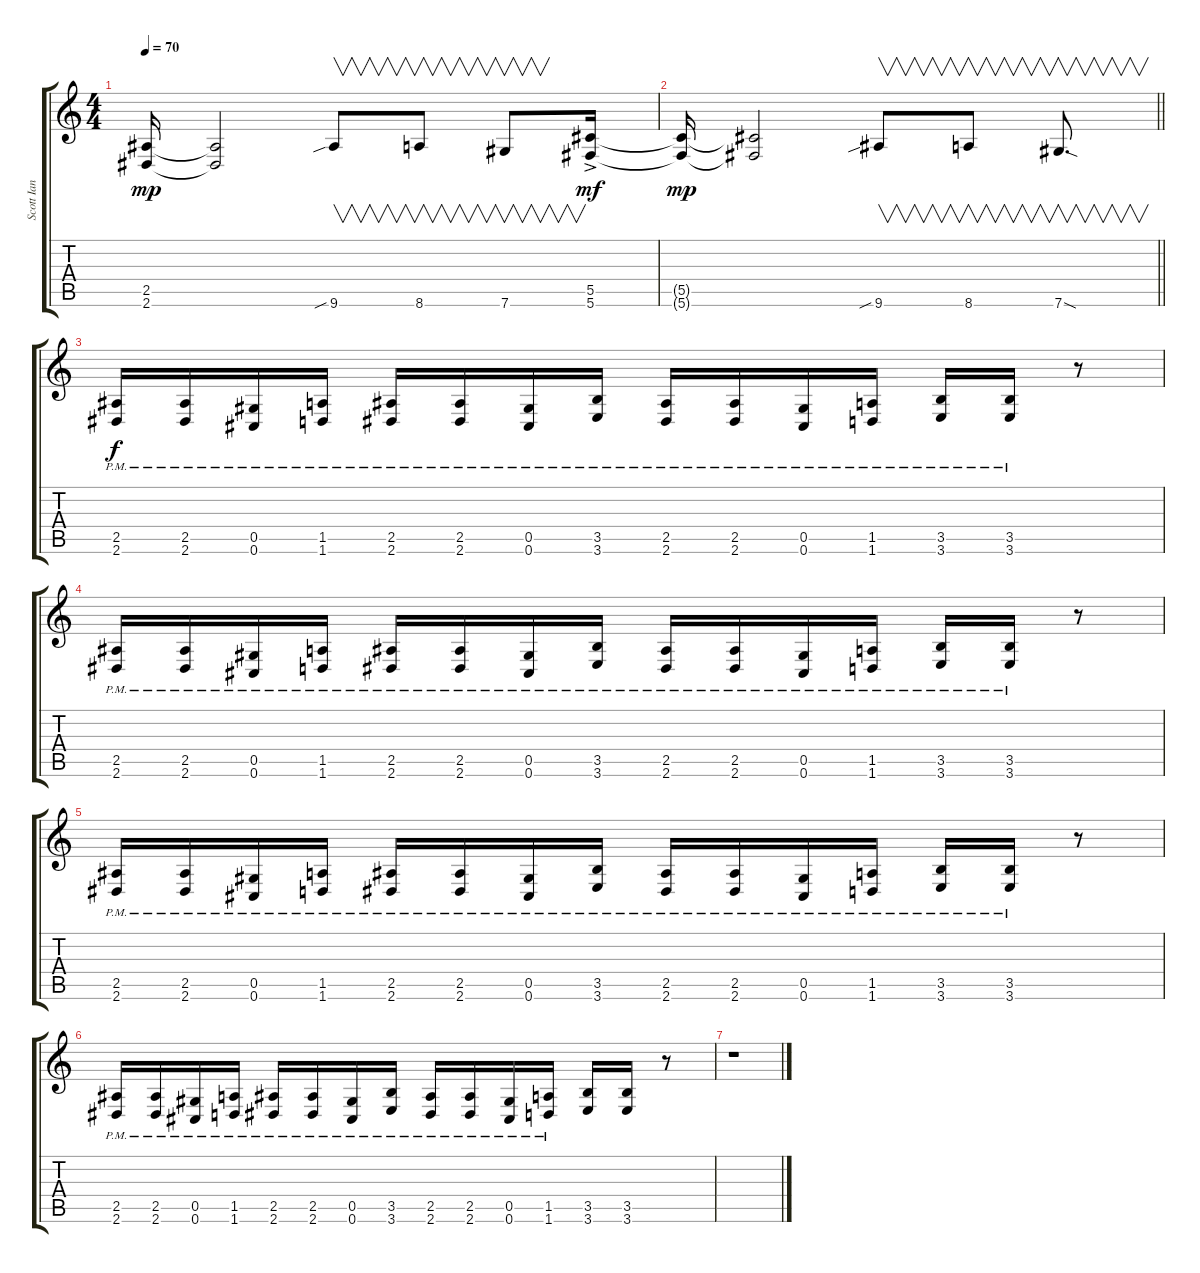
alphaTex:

\track ("Scott Ian" "Scott Ian") {instrument distortionguitar}
\staff {score tabs}
\tuning (Eb4 Bb3 Gb3 Db3 Ab2 Db2) {hide}
\ts (4 4)
\tempo 70
\clef g2
\ks c
(2.5{t} 2.6{t}).16{dy mp} (2.5{t} 2.6{t}).2 9.6{sib}.8{v} 8.6.8{v} 7.6.8{v} (5.5{ac} 5.6{ac}).16{dy mf} |
\barLineRight lightlight
(5.5{t} 5.6{t}).16{dy mp} (5.5{t} 5.6{t}).2 9.6{sib}.8{v} 8.6.8{v} 7.6{sod}.8{v d} |
(2.5{pm} 2.6{pm}).16{dy f} (2.5{pm} 2.6{pm}).16 (0.5{pm} 0.6{pm}).16 (1.5{pm} 1.6{pm}).16 (2.5{pm} 2.6{pm}).16 (2.5{pm} 2.6{pm}).16 (0.5{pm} 0.6{pm}).16 (3.5{pm} 3.6{pm}).16 (2.5{pm} 2.6{pm}).16 (2.5{pm} 2.6{pm}).16 (0.5{pm} 0.6{pm}).16 (1.5{pm} 1.6{pm}).16 (3.5{pm} 3.6{pm}).16 (3.5{pm} 3.6{pm}).16 r.8 |
(2.5{pm} 2.6{pm}).16 (2.5{pm} 2.6{pm}).16 (0.5{pm} 0.6{pm}).16 (1.5{pm} 1.6{pm}).16 (2.5{pm} 2.6{pm}).16 (2.5{pm} 2.6{pm}).16 (0.5{pm} 0.6{pm}).16 (3.5{pm} 3.6{pm}).16 (2.5{pm} 2.6{pm}).16 (2.5{pm} 2.6{pm}).16 (0.5{pm} 0.6{pm}).16 (1.5{pm} 1.6{pm}).16 (3.5{pm} 3.6{pm}).16 (3.5{pm} 3.6{pm}).16 r.8 |
(2.5{pm} 2.6{pm}).16 (2.5{pm} 2.6{pm}).16 (0.5{pm} 0.6{pm}).16 (1.5{pm} 1.6{pm}).16 (2.5{pm} 2.6{pm}).16 (2.5{pm} 2.6{pm}).16 (0.5{pm} 0.6{pm}).16 (3.5{pm} 3.6{pm}).16 (2.5{pm} 2.6{pm}).16 (2.5{pm} 2.6{pm}).16 (0.5{pm} 0.6{pm}).16 (1.5{pm} 1.6{pm}).16 (3.5{pm} 3.6{pm}).16 (3.5{pm} 3.6{pm}).16 r.8 |
(2.5{pm} 2.6{pm}).16 (2.5{pm} 2.6{pm}).16 (0.5{pm} 0.6{pm}).16 (1.5{pm} 1.6{pm}).16 (2.5{pm} 2.6{pm}).16 (2.5{pm} 2.6{pm}).16 (0.5{pm} 0.6{pm}).16 (3.5{pm} 3.6{pm}).16 (2.5{pm} 2.6{pm}).16 (2.5{pm} 2.6{pm}).16 (0.5{pm} 0.6{pm}).16 (1.5{pm} 1.6{pm}).16 (3.5 3.6).16 (3.5 3.6).16 r.8 |
r.1
